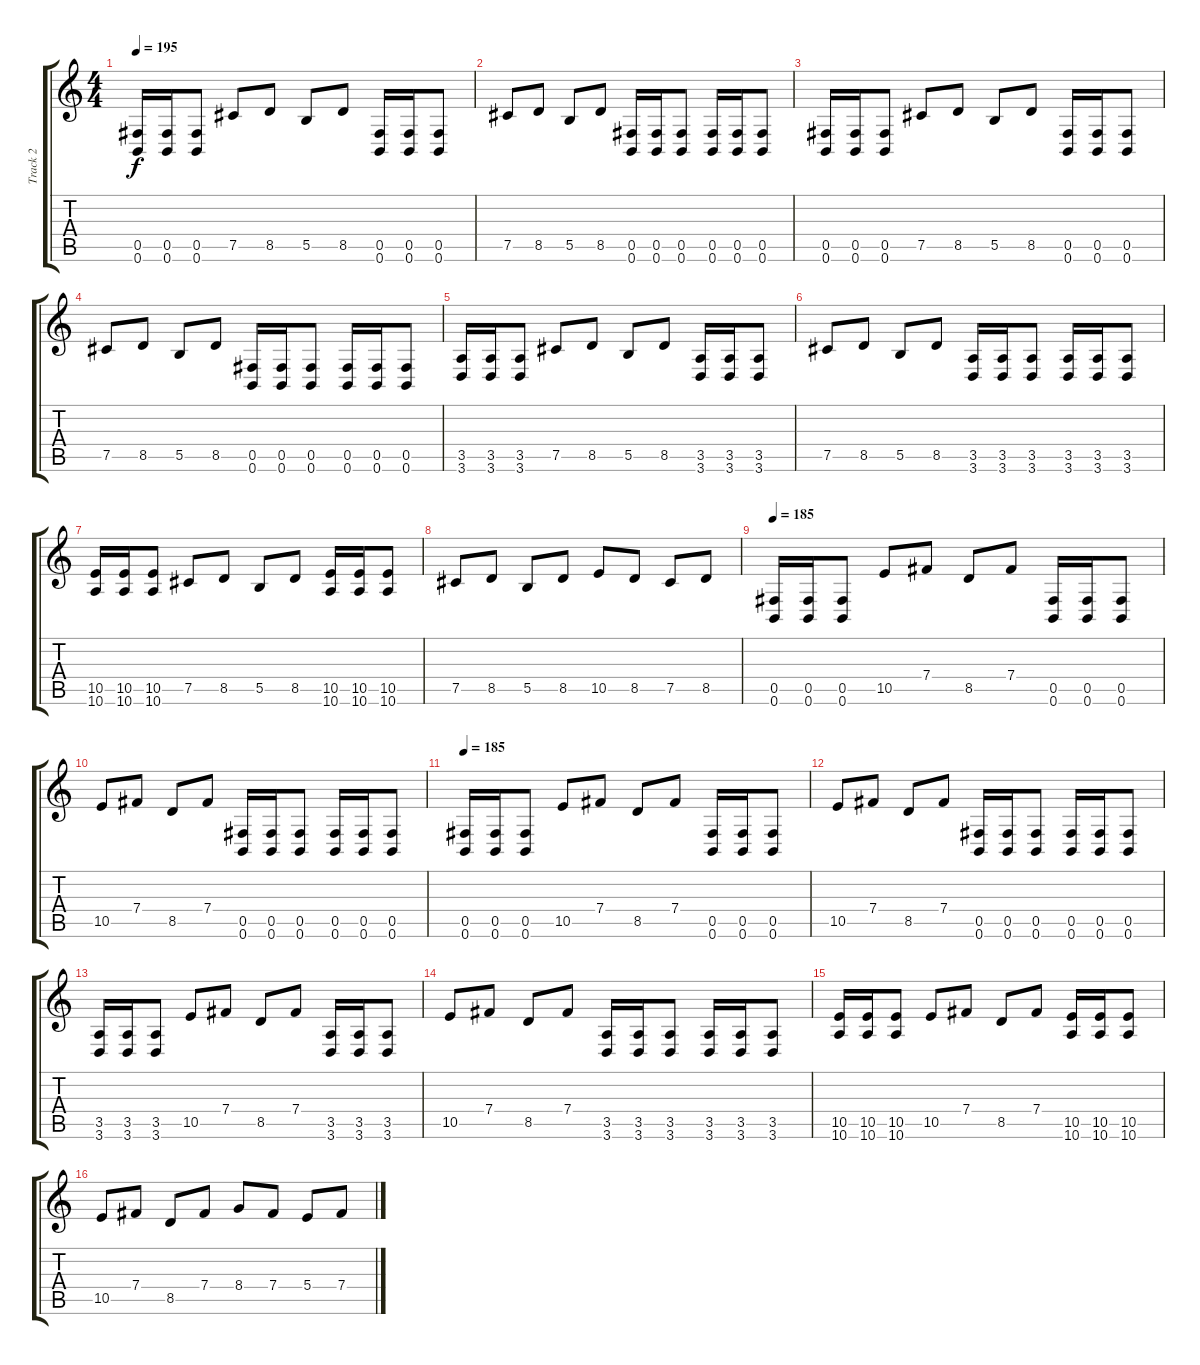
\track ("Track 2" "Track 2") {instrument distortionguitar}
\staff {score tabs}
\tuning (Db4 Ab3 E3 B2 Gb2 B1) {hide}
\ts (4 4)
\tempo 195
\clef g2
\ks c
(0.5 0.6).16{dy f} (0.5 0.6).16 (0.5 0.6).8 7.5.8 8.5.8 5.5.8 8.5.8 (0.5 0.6).16 (0.5 0.6).16 (0.5 0.6).8 |
7.5.8 8.5.8 5.5.8 8.5.8 (0.5 0.6).16 (0.5 0.6).16 (0.5 0.6).8 (0.5 0.6).16 (0.5 0.6).16 (0.5 0.6).8 |
(0.5 0.6).16 (0.5 0.6).16 (0.5 0.6).8 7.5.8 8.5.8 5.5.8 8.5.8 (0.5 0.6).16 (0.5 0.6).16 (0.5 0.6).8 |
7.5.8 8.5.8 5.5.8 8.5.8 (0.5 0.6).16 (0.5 0.6).16 (0.5 0.6).8 (0.5 0.6).16 (0.5 0.6).16 (0.5 0.6).8 |
(3.5 3.6).16 (3.5 3.6).16 (3.5 3.6).8 7.5.8 8.5.8 5.5.8 8.5.8 (3.5 3.6).16 (3.5 3.6).16 (3.5 3.6).8 |
7.5.8 8.5.8 5.5.8 8.5.8 (3.5 3.6).16 (3.5 3.6).16 (3.5 3.6).8 (3.5 3.6).16 (3.5 3.6).16 (3.5 3.6).8 |
(10.5 10.6).16 (10.5 10.6).16 (10.5 10.6).8 7.5.8 8.5.8 5.5.8 8.5.8 (10.5 10.6).16 (10.5 10.6).16 (10.5 10.6).8 |
7.5.8 8.5.8 5.5.8 8.5.8 10.5.8 8.5.8 7.5.8 8.5.8 |
\tempo 185
(0.5 0.6).16 (0.5 0.6).16 (0.5 0.6).8 10.5.8 7.4.8 8.5.8 7.4.8 (0.5 0.6).16 (0.5 0.6).16 (0.5 0.6).8 |
10.5.8 7.4.8 8.5.8 7.4.8 (0.5 0.6).16 (0.5 0.6).16 (0.5 0.6).8 (0.5 0.6).16 (0.5 0.6).16 (0.5 0.6).8 |
\tempo 185
(0.5 0.6).16 (0.5 0.6).16 (0.5 0.6).8 10.5.8 7.4.8 8.5.8 7.4.8 (0.5 0.6).16 (0.5 0.6).16 (0.5 0.6).8 |
10.5.8 7.4.8 8.5.8 7.4.8 (0.5 0.6).16 (0.5 0.6).16 (0.5 0.6).8 (0.5 0.6).16 (0.5 0.6).16 (0.5 0.6).8 |
(3.5 3.6).16 (3.5 3.6).16 (3.5 3.6).8 10.5.8 7.4.8 8.5.8 7.4.8 (3.5 3.6).16 (3.5 3.6).16 (3.5 3.6).8 |
10.5.8 7.4.8 8.5.8 7.4.8 (3.5 3.6).16 (3.5 3.6).16 (3.5 3.6).8 (3.5 3.6).16 (3.5 3.6).16 (3.5 3.6).8 |
(10.5 10.6).16 (10.5 10.6).16 (10.5 10.6).8 10.5.8 7.4.8 8.5.8 7.4.8 (10.5 10.6).16 (10.5 10.6).16 (10.5 10.6).8 |
10.5.8 7.4.8 8.5.8 7.4.8 8.4.8 7.4.8 5.4.8 7.4.8
